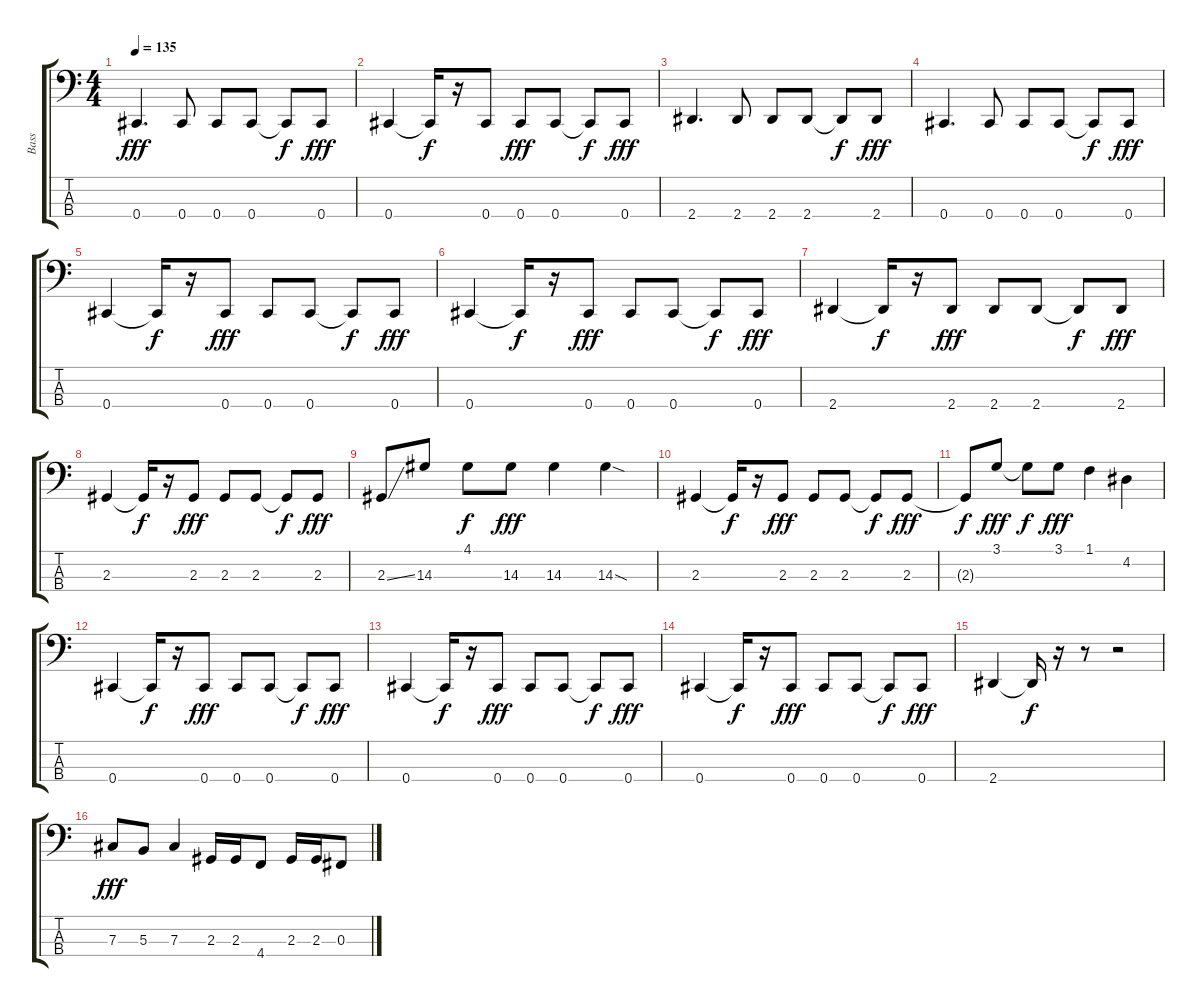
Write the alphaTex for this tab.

\track ("Bass" "Bass") {instrument electricbasspick}
\staff {score tabs}
\tuning (E2 B1 Gb1 Db1) {hide}
\ts (4 4)
\tempo 135
\clef f4
\ks c
0.4.4{d dy fff} 0.4.8 0.4.8 0.4.8 0.4{t}.8{dy f} 0.4.8{dy fff} |
0.4.4 0.4{t}.16{dy f} r.16 0.4.8 0.4.8{dy fff} 0.4.8 0.4{t}.8{dy f} 0.4.8{dy fff} |
2.4.4{d} 2.4.8 2.4.8 2.4.8 2.4{t}.8{dy f} 2.4.8{dy fff} |
0.4.4{d} 0.4.8 0.4.8 0.4.8 0.4{t}.8{dy f} 0.4.8{dy fff} |
0.4.4 0.4{t}.16{dy f} r.16 0.4.8{dy fff} 0.4.8 0.4.8 0.4{t}.8{dy f} 0.4.8{dy fff} |
0.4.4 0.4{t}.16{dy f} r.16 0.4.8{dy fff} 0.4.8 0.4.8 0.4{t}.8{dy f} 0.4.8{dy fff} |
2.4.4 2.4{t}.16{dy f} r.16 2.4.8{dy fff} 2.4.8 2.4.8 2.4{t}.8{dy f} 2.4.8{dy fff} |
2.3.4 2.3{t}.16{dy f} r.16 2.3.8{dy fff} 2.3.8 2.3.8 2.3{t}.8{dy f} 2.3.8{dy fff} |
2.3{ss}.8 14.3.8 4.1.8{dy f} 14.3.8{dy fff} 14.3.4 14.3{sod}.4 |
2.3.4 2.3{t}.16{dy f} r.16 2.3.8{dy fff} 2.3.8 2.3.8 2.3{t}.8{dy f} 2.3.8{dy fff} |
2.3{t}.8{dy f} 3.1.8{dy fff} 3.1{t}.8{dy f} 3.1.8{dy fff} 1.1.4 4.2.4 |
0.4.4 0.4{t}.16{dy f} r.16 0.4.8{dy fff} 0.4.8 0.4.8 0.4{t}.8{dy f} 0.4.8{dy fff} |
0.4.4 0.4{t}.16{dy f} r.16 0.4.8{dy fff} 0.4.8 0.4.8 0.4{t}.8{dy f} 0.4.8{dy fff} |
0.4.4 0.4{t}.16{dy f} r.16 0.4.8{dy fff} 0.4.8 0.4.8 0.4{t}.8{dy f} 0.4.8{dy fff} |
2.4.4 2.4{t}.16{dy f} r.16 r.8 r.2 |
7.3.8{dy fff} 5.3.8 7.3.4 2.3.16 2.3.16 4.4.8 2.3.16 2.3.16 0.3.8
